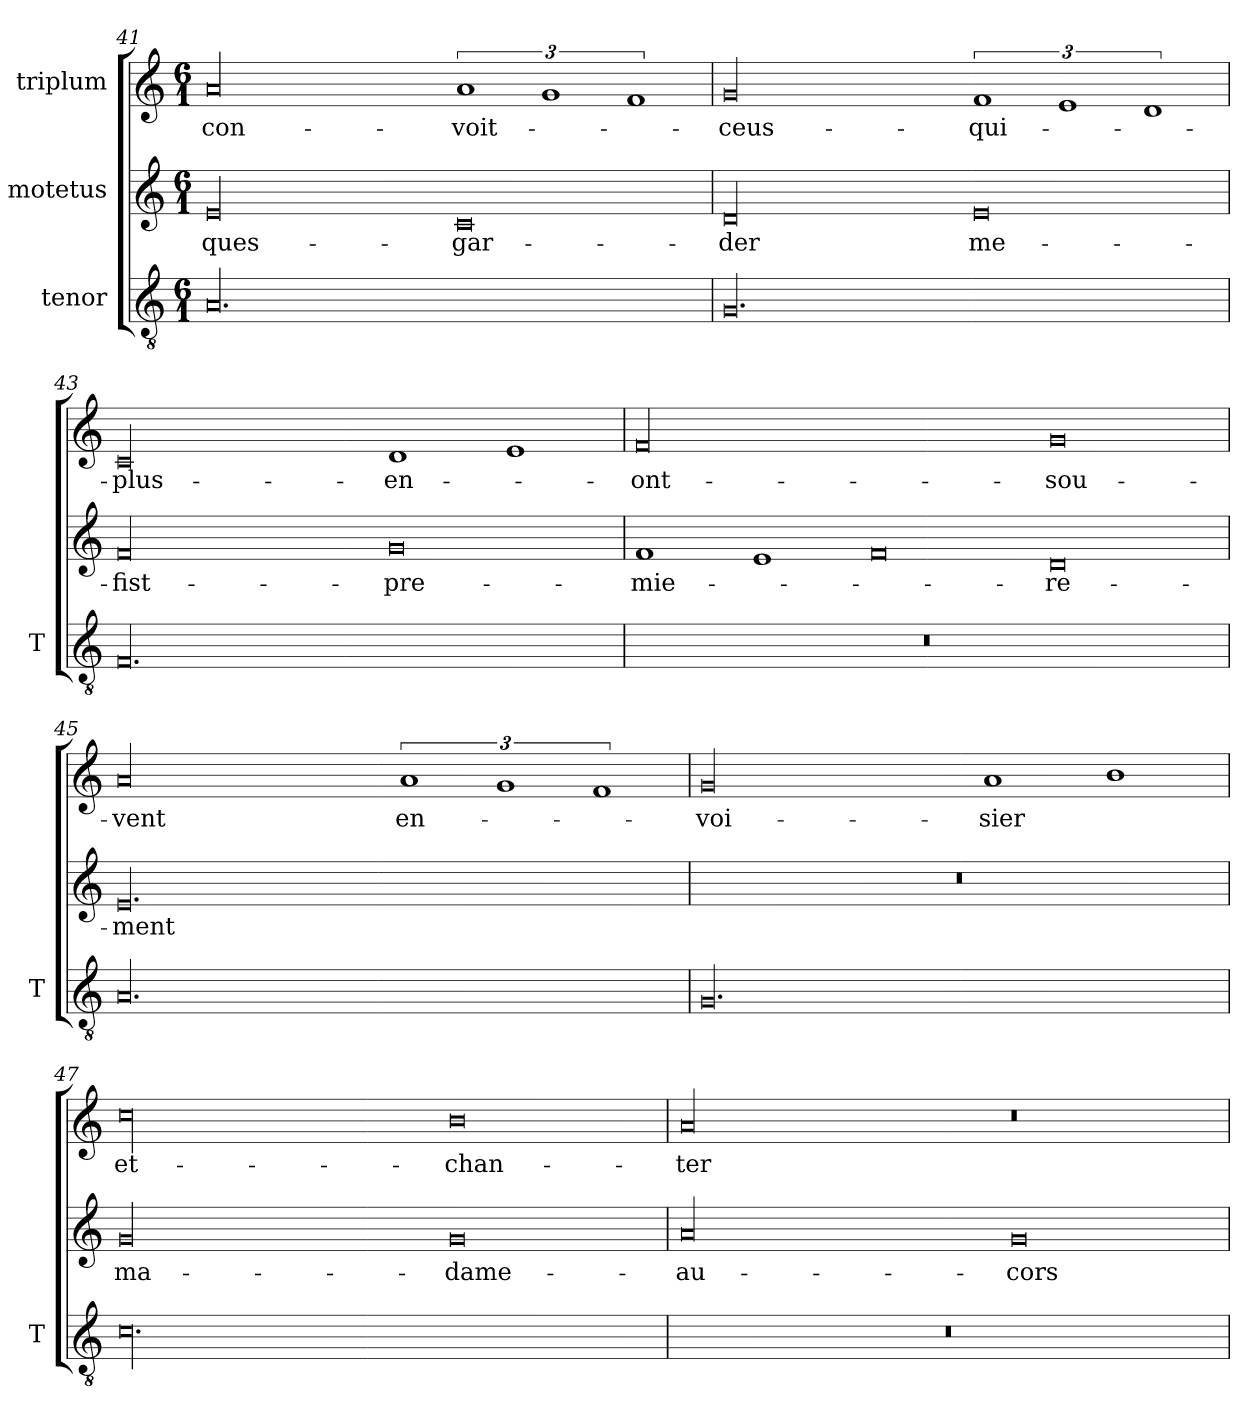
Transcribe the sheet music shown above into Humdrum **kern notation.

**kern	**kern	**text	**kern	**text
*part3	*part2	*part2	*part1	*part1
*staff3	*staff2	*staff2	*staff1	*staff1
*I"tenor	*I"motetus	*	*I"triplum	*
*I'T	*	*	*	*
*clefGv2	*clefG2	*	*clefG2	*
*k[]	*k[]	*	*k[]	*
*C:	*C:	*	*C:	*
*M6/1	*M6/1	*	*M6/1	*
=41	=41	=41	=41	=41
00.A/	00e/	ques-	00a/	con-
.	0c/	-gar-	3%2a/	voit-
.	.	.	3%2g/	.
.	.	.	3%2f/	.
=42	=42	=42	=42	=42
00.G/	00d/	-der	00g/	ceus-
.	0e/	me-	3%2f/	qui-
.	.	.	3%2e/	.
.	.	.	3%2d/	.
=43	=43	=43	=43	=43
00.F/	00f/	fist-	00c/	plus-
.	0g/	pre-	1d/	en-
.	.	.	1e/	.
=44	=44	=44	=44	=44
00.r	1f/	-mie-	00f/	ont-
.	1e/	.	.	.
.	0f/	.	.	.
.	0d/	-re-	0g/	sou-
=45	=45	=45	=45	=45
00.A/	00.e/	-ment	00a/	-vent
.	.	.	3%2a/	en-
.	.	.	3%2g/	.
.	.	.	3%2f/	.
=46	=46	=46	=46	=46
00.G/	00.r	.	00g/	-voi-
.	.	.	1a/	-sier
.	.	.	1b\	.
=47	=47	=47	=47	=47
00.c\	00g/	ma-	00cc\	et-
.	0g/	dame-	0b\	chan-
=48	=48	=48	=48	=48
00.r	00a/	au-	00a/	-ter
.	0g/	cors-	0r	.
=	=	=	=	=
*-	*-	*-	*-	*-
